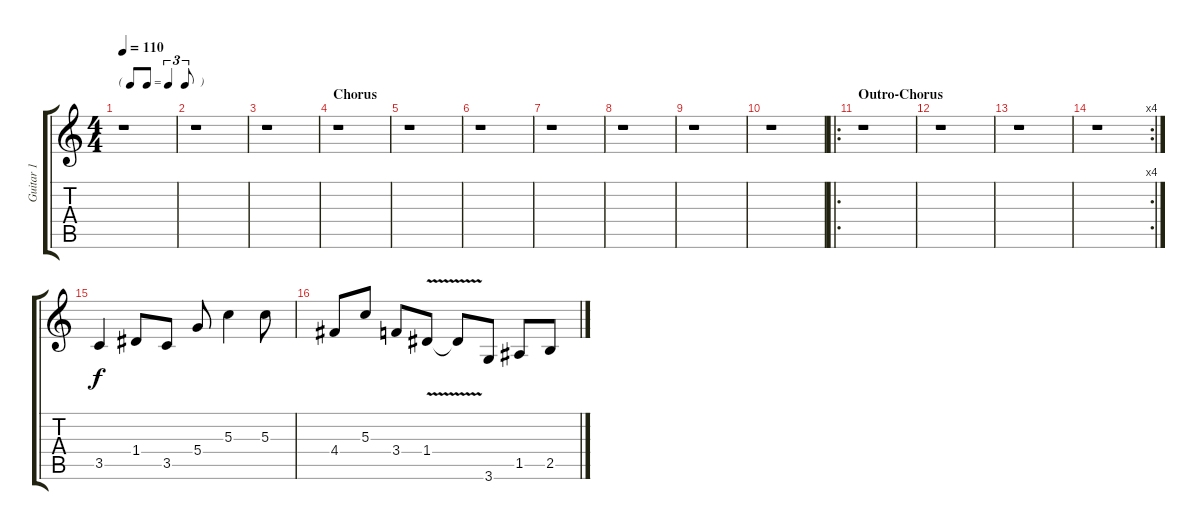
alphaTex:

\track ("Guitar 1" "Guitar 1") {instrument distortionguitar}
\staff {score tabs}
\tuning (E4 B3 G3 D3 A2 E2) {hide}
\ts (4 4)
\tf triplet8th
\tempo 110
\clef g2
\ks c
r.1{dy f} |
r.1 |
r.1 |
\section ("" "Chorus")
r.1 |
r.1 |
r.1 |
r.1 |
r.1 |
r.1 |
r.1 |
\ro
\section ("" "Outro-Chorus")
r.1 |
r.1 |
r.1 |
\rc 4
r.1 |
3.5.4 1.4.8 3.5.8 5.4.8 5.3.4 5.3.8 |
4.4.8 5.3.8 3.4.8 1.4{v}.8 1.4{t}.8 3.6.8 1.5.8 2.5.8
